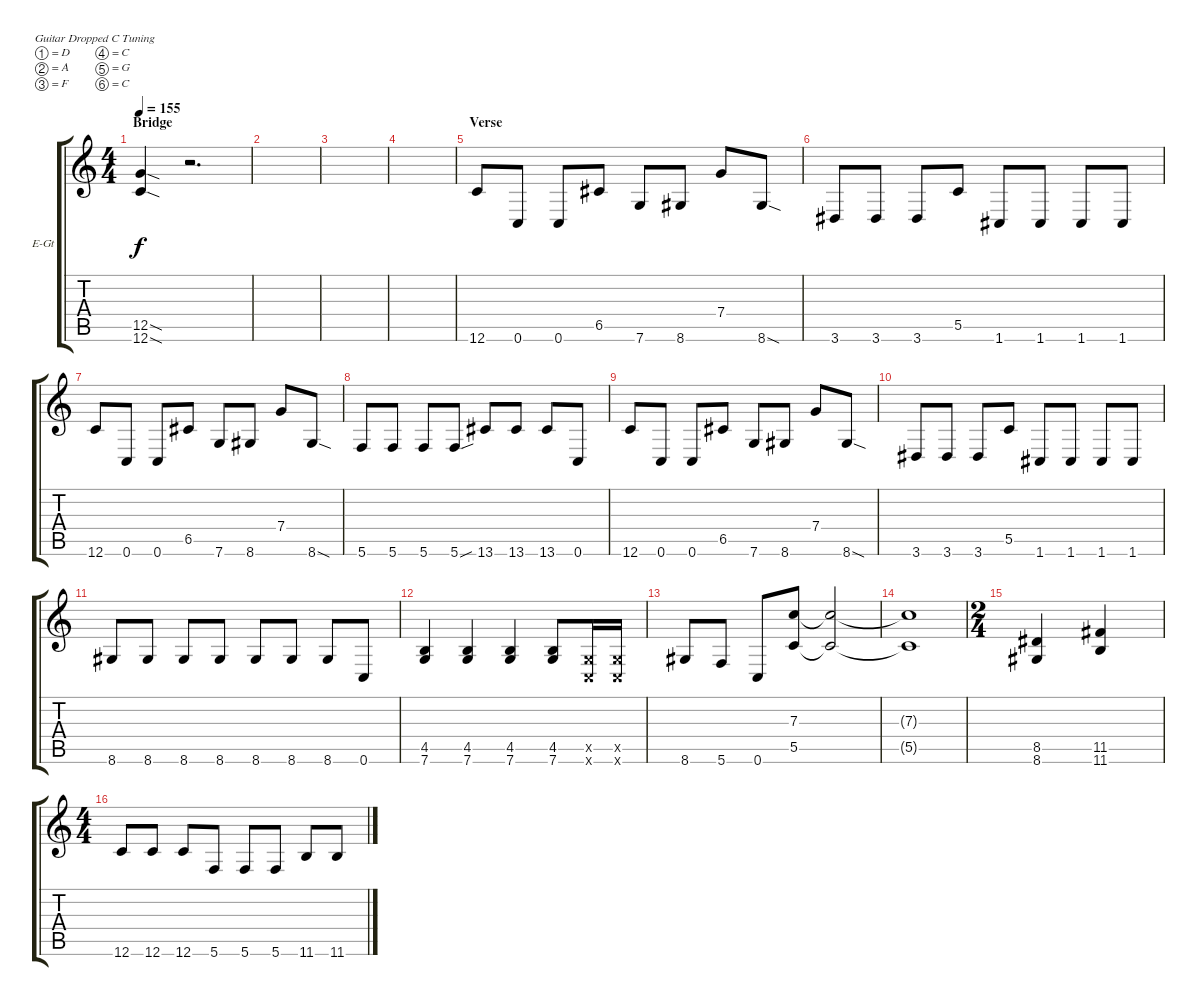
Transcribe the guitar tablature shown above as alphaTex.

\defaultSystemsLayout 4
\bracketExtendMode groupsimilarinstruments
\firstSystemTrackNameOrientation horizontal
\otherSystemsTrackNameOrientation horizontal
\track ("Alex" "E-Gt") {instrument distortionguitar}
\staff {score tabs}
\tuning (D4 A3 F3 C3 G2 C2)
\ts (4 4)
\section ("" "Bridge")
\tempo 155
\clef g2
\ks c
(12.6{sod} 12.5{sod}).4{dy f} r.2{d} |
|
|
|
\section ("" "Verse")
12.6.8 0.6.8 0.6.8 6.5.8 7.6.8 8.6.8 7.4.8 8.6{sod}.8 |
3.6.8 3.6.8 3.6.8 5.5.8 1.6.8 1.6.8 1.6.8 1.6.8 |
12.6.8 0.6.8 0.6.8 6.5.8 7.6.8 8.6.8 7.4.8 8.6{sod}.8 |
5.6.8 5.6.8 5.6.8 5.6{sou}.8 13.6.8 13.6.8 13.6.8 0.6.8 |
12.6.8 0.6.8 0.6.8 6.5.8 7.6.8 8.6.8 7.4.8 8.6{sod}.8 |
3.6.8 3.6.8 3.6.8 5.5.8 1.6.8 1.6.8 1.6.8 1.6.8 |
8.6.8 8.6.8 8.6.8 8.6.8 8.6.8 8.6.8 8.6.8 0.6.8 |
(7.6 4.5).4 (7.6 4.5).4 (7.6 4.5).4 (7.6 4.5).8 (0.6{x} 0.5{x}).16 (0.6{x} 0.5{x}).16 |
8.6.8 5.6.8 0.6.8 (5.5 7.3).8 (5.5{t} 7.3{t}).2 |
(5.5{t} 7.3{t}).1 |
\ts (2 4)
(8.6 8.5).4 (11.5 11.6).4 |
\ts (4 4)
\scale
0.284016 12.6.8 12.6.8 12.6.8 5.6.8 5.6.8 5.6.8 11.6.8 11.6.8
